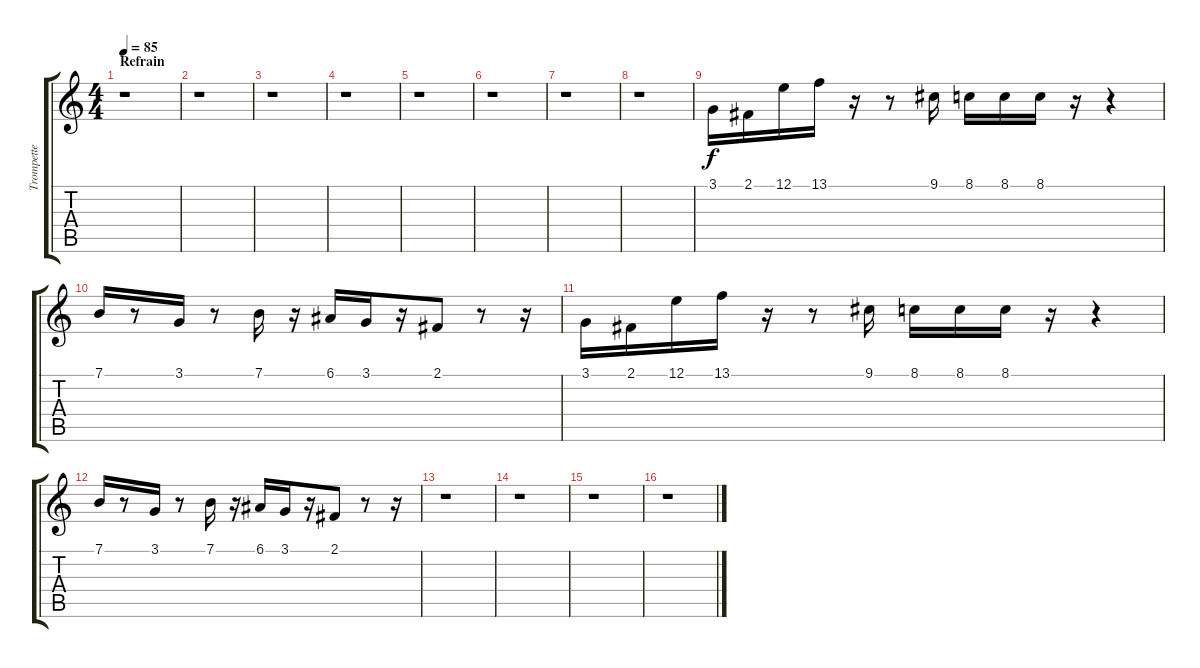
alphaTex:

\track ("Trompette" "Trompette") {instrument trumpet}
\staff {score tabs}
\tuning (E4 B3 G3 D3 A2 E2) {hide}
\ts (4 4)
\section ("" "Refrain")
\tempo 85
\clef g2
\ks c
r.1{dy f} |
r.1 |
r.1 |
r.1 |
r.1 |
r.1 |
r.1 |
r.1 |
3.1.16 2.1.16 12.1.16 13.1.16 r.16 r.8 9.1.16 8.1.16 8.1.16 8.1.16 r.16 r.4 |
7.1.16 r.8 3.1.16 r.8 7.1.16 r.16 6.1.16 3.1.16 r.16 2.1.8 r.8 r.16 |
3.1.16 2.1.16 12.1.16 13.1.16 r.16 r.8 9.1.16 8.1.16 8.1.16 8.1.16 r.16 r.4 |
7.1.16 r.8 3.1.16 r.8 7.1.16 r.16 6.1.16 3.1.16 r.16 2.1.8 r.8 r.16 |
r.1 |
r.1 |
r.1 |
r.1
